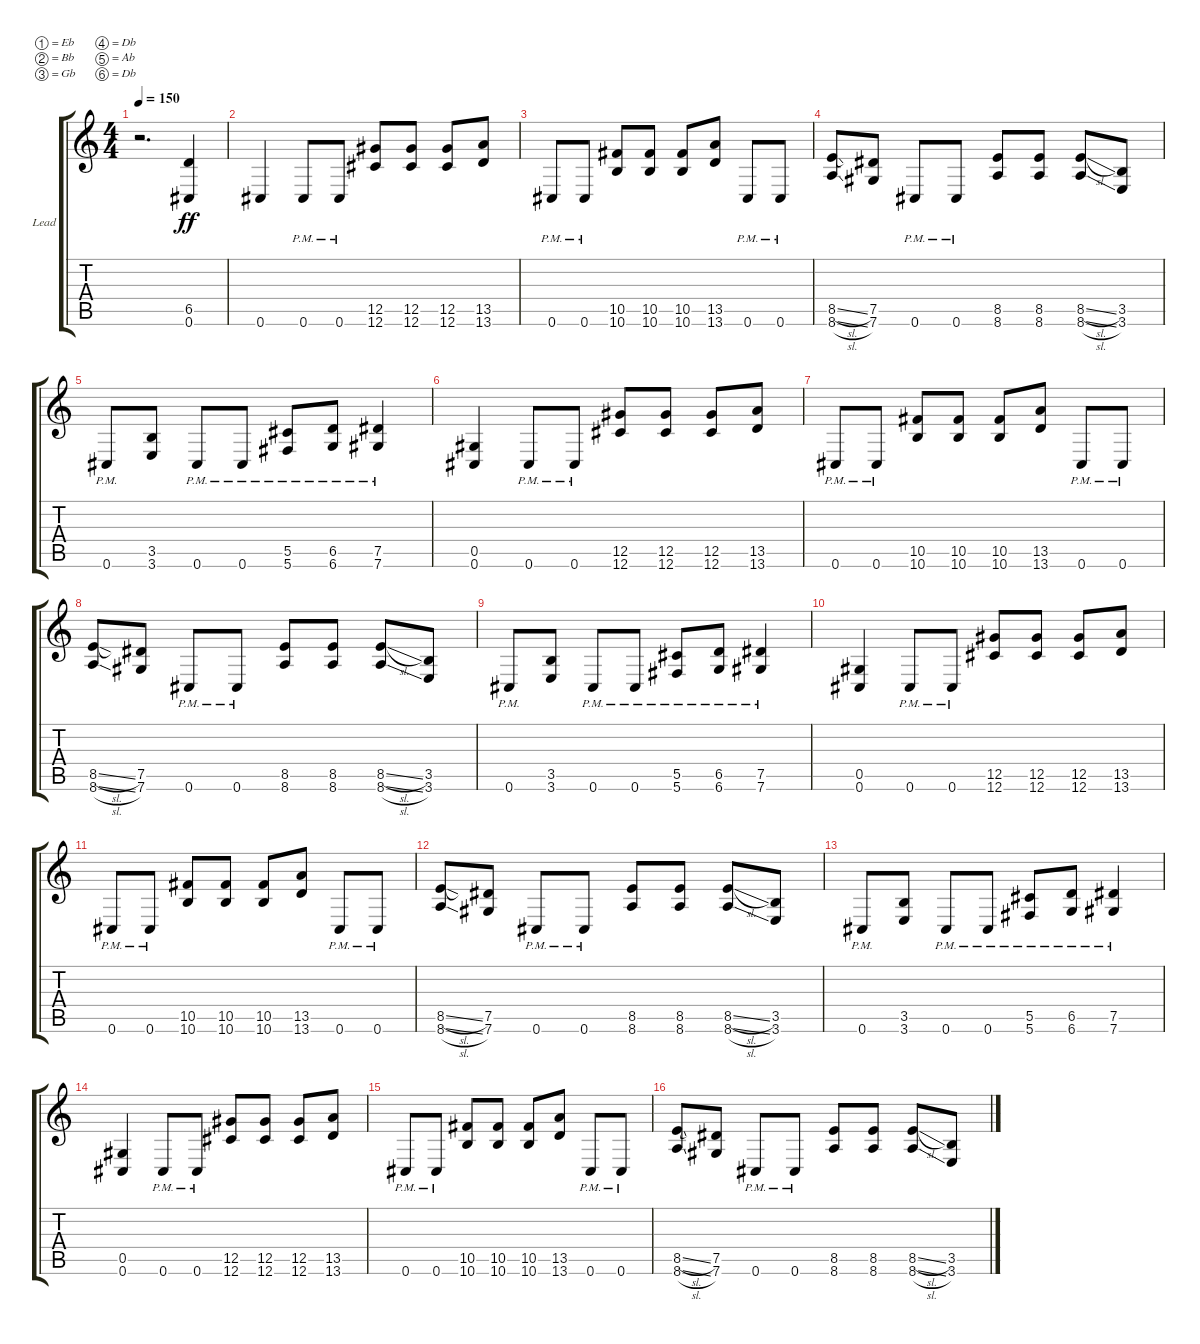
\bracketExtendMode groupsimilarinstruments
\firstSystemTrackNameOrientation horizontal
\otherSystemsTrackNameOrientation horizontal
\track ("Adam" "Lead") {instrument distortionguitar}
\staff {score tabs}
\tuning (Eb4 Bb3 Gb3 Db3 Ab2 Db2)
\ts (4 4)
\tempo 150
\clef g2
\ks c
r.2{d dy ff instrument distortionguitar} (0.6 6.5).4 |
0.6.4 0.6{pm}.8 0.6{pm}.8 (12.6 12.5).8 (12.6 12.5).8 (12.6 12.5).8 (13.6 13.5).8 |
0.6{pm}.8 0.6{pm}.8 (10.6 10.5).8 (10.5 10.6).8 (10.6 10.5).8 (13.5 13.6).8 0.6{pm}.8 0.6{pm}.8 |
(8.6{sl} 8.5{sl}).8 (7.6 7.5).8 0.6{pm}.8 0.6{pm}.8 (8.6 8.5).8 (8.5 8.6).8 (8.6{sl} 8.5{sl}).8 (3.5 3.6).8 |
0.6{pm}.8 (3.6 3.5).8 0.6{pm}.8 0.6{pm}.8 (5.6{pm} 5.5{pm}).8 (6.5{pm} 6.6{pm}).8 (7.6{pm} 7.5{pm}).4 |
(0.6 0.5).4 0.6{pm}.8 0.6{pm}.8 (12.6 12.5).8 (12.6 12.5).8 (12.6 12.5).8 (13.6 13.5).8 |
0.6{pm}.8 0.6{pm}.8 (10.6 10.5).8 (10.5 10.6).8 (10.6 10.5).8 (13.5 13.6).8 0.6{pm}.8 0.6{pm}.8 |
(8.6{sl} 8.5{sl}).8 (7.6 7.5).8 0.6{pm}.8 0.6{pm}.8 (8.6 8.5).8 (8.5 8.6).8 (8.6{sl} 8.5{sl}).8 (3.5 3.6).8 |
0.6{pm}.8 (3.6 3.5).8 0.6{pm}.8 0.6{pm}.8 (5.6{pm} 5.5{pm}).8 (6.5{pm} 6.6{pm}).8 (7.6{pm} 7.5{pm}).4 |
(0.6 0.5).4 0.6{pm}.8 0.6{pm}.8 (12.6 12.5).8 (12.6 12.5).8 (12.6 12.5).8 (13.6 13.5).8 |
0.6{pm}.8 0.6{pm}.8 (10.6 10.5).8 (10.5 10.6).8 (10.6 10.5).8 (13.5 13.6).8 0.6{pm}.8 0.6{pm}.8 |
(8.6{sl} 8.5{sl}).8 (7.6 7.5).8 0.6{pm}.8 0.6{pm}.8 (8.6 8.5).8 (8.5 8.6).8 (8.6{sl} 8.5{sl}).8 (3.5 3.6).8 |
0.6{pm}.8 (3.6 3.5).8 0.6{pm}.8 0.6{pm}.8 (5.6{pm} 5.5{pm}).8 (6.5{pm} 6.6{pm}).8 (7.6{pm} 7.5{pm}).4 |
(0.6 0.5).4 0.6{pm}.8 0.6{pm}.8 (12.6 12.5).8 (12.6 12.5).8 (12.6 12.5).8 (13.6 13.5).8 |
0.6{pm}.8 0.6{pm}.8 (10.6 10.5).8 (10.5 10.6).8 (10.6 10.5).8 (13.5 13.6).8 0.6{pm}.8 0.6{pm}.8 |
(8.6{sl} 8.5{sl}).8 (7.6 7.5).8 0.6{pm}.8 0.6{pm}.8 (8.6 8.5).8 (8.5 8.6).8 (8.6{sl} 8.5{sl}).8 (3.5 3.6).8
